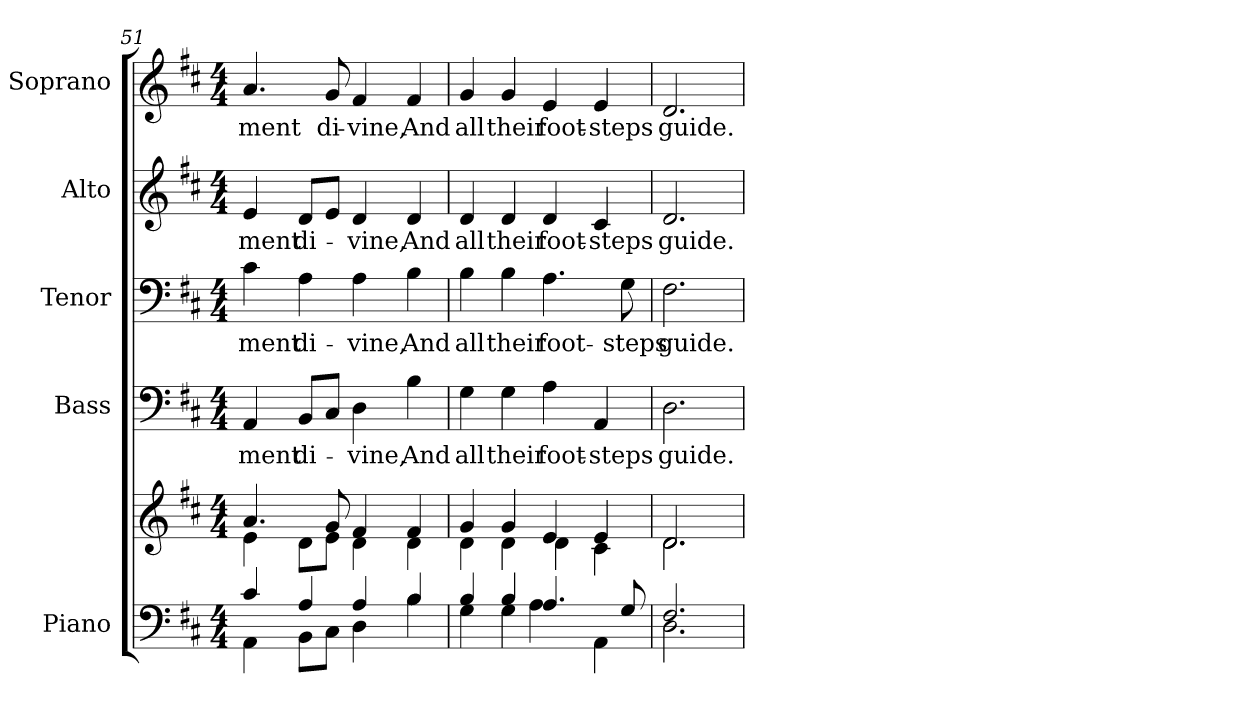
**kern	**kern	**kern	**text	**kern	**text	**kern	**text	**kern	**text
*part5	*part5	*part4	*part4	*part3	*part3	*part2	*part2	*part1	*part1
*staff6	*staff5	*staff4	*staff4	*staff3	*staff3	*staff2	*staff2	*staff1	*staff1
*I"Piano	*	*I"Bass	*	*I"Tenor	*	*I"Alto	*	*I"Soprano	*
*I'Pno.	*	*I'B.	*	*I'T.	*	*I'A.	*	*I'S.	*
!!LO:PB:g=z
*clefF4	*clefG2	*clefF4	*	*clefF4	*	*clefG2	*	*clefG2	*
*k[f#c#]	*k[f#c#]	*k[f#c#]	*	*k[f#c#]	*	*k[f#c#]	*	*k[f#c#]	*
*D:	*D:	*D:	*	*D:	*	*D:	*	*D:	*
*M4/4	*M4/4	*M4/4	*	*M4/4	*	*M4/4	*	*M4/4	*
=51	=51	=51	=51	=51	=51	=51	=51	=51	=51
*^	*^	*	*	*	*	*	*	*	*
!	!	!	!	!	!LO:LY:b:color=#000000	!	!	!	!	!	!
!	!	!	!	!	!	!	!LO:LY:b:color=#000000	!	!	!	!
!	!	!	!	!	!	!	!	!	!LO:LY:b:color=#000000	!	!
!	!	!	!	!	!	!	!	!	!	!	!LO:LY:b:color=#000000
4c#i/	4AAi\	4.ai/	4ei\	4AAi/	-ment	4c#i\	-ment	4ei/	-ment	4.ai/	-ment
!	!	!	!	!	!LO:LY:b:color=#000000	!	!	!	!	!	!
!	!	!	!	!	!	!	!LO:LY:b:color=#000000	!	!	!	!
!	!	!	!	!	!	!	!	!	!LO:LY:b:color=#000000	!	!
4Ai/	8BBi\L	.	8di\L	8BBi/L	di-	4Ai\	di-	8di/L	di-	.	.
!	!	!	!	!	!	!	!	!	!	!	!LO:LY:b:color=#000000
.	8C#i\J	8gi/	8ei\J	8C#i/J	.	.	.	8ei/J	.	8gi/	di-
!	!	!	!	!	!LO:LY:b:color=#000000	!	!	!	!	!	!
!	!	!	!	!	!	!	!LO:LY:b:color=#000000	!	!	!	!
!	!	!	!	!	!	!	!	!	!LO:LY:b:color=#000000	!	!
!	!	!	!	!	!	!	!	!	!	!	!LO:LY:b:color=#000000
4Ai/	4Di\	4f#i/	4di\	4Di\	-vine,	4Ai\	-vine,	4di/	-vine,	4f#i/	-vine,
!	!	!	!	!	!LO:LY:b:color=#000000	!	!	!	!	!	!
!	!	!	!	!	!	!	!LO:LY:b:color=#000000	!	!	!	!
!	!	!	!	!	!	!	!	!	!LO:LY:b:color=#000000	!	!
!	!	!	!	!	!	!	!	!	!	!	!LO:LY:b:color=#000000
4Bi/	4Bi\	4f#i/	4di\	4Bi\	And	4Bi\	And	4di/	And	4f#i/	And
=52	=52	=52	=52	=52	=52	=52	=52	=52	=52	=52	=52
!	!	!	!	!	!LO:LY:b:color=#000000	!	!	!	!	!	!
!	!	!	!	!	!	!	!LO:LY:b:color=#000000	!	!	!	!
!	!	!	!	!	!	!	!	!	!LO:LY:b:color=#000000	!	!
!	!	!	!	!	!	!	!	!	!	!	!LO:LY:b:color=#000000
4Bi/	4Gi\	4gi/	4di\	4Gi\	all	4Bi\	all	4di/	all	4gi/	all
!	!	!	!	!	!LO:LY:b:color=#000000	!	!	!	!	!	!
!	!	!	!	!	!	!	!LO:LY:b:color=#000000	!	!	!	!
!	!	!	!	!	!	!	!	!	!LO:LY:b:color=#000000	!	!
!	!	!	!	!	!	!	!	!	!	!	!LO:LY:b:color=#000000
4Bi/	4Gi\	4gi/	4di\	4Gi\	their	4Bi\	their	4di/	their	4gi/	their
!	!	!	!	!	!LO:LY:b:color=#000000	!	!	!	!	!	!
!	!	!	!	!	!	!	!LO:LY:b:color=#000000	!	!	!	!
!	!	!	!	!	!	!	!	!	!LO:LY:b:color=#000000	!	!
!	!	!	!	!	!	!	!	!	!	!	!LO:LY:b:color=#000000
4.Ai/	4Ai\	4ei/	4di\	4Ai\	foot-	4.Ai\	foot-	4di/	foot-	4ei/	foot-
!	!	!	!	!	!LO:LY:b:color=#000000	!	!	!	!	!	!
!	!	!	!	!	!	!	!	!	!LO:LY:b:color=#000000	!	!
!	!	!	!	!	!	!	!	!	!	!	!LO:LY:b:color=#000000
.	4AAi\	4ei/	4c#i\	4AAi/	-steps	.	.	4c#i/	-steps	4ei/	-steps
!	!	!	!	!	!	!	!LO:LY:b:color=#000000	!	!	!	!
8Gi/	.	.	.	.	.	8Gi\	-steps	.	.	.	.
!!LO:PB:g=z
=53	=53	=53	=53	=53	=53	=53	=53	=53	=53	=53	=53
!	!	!	!	!	!LO:LY:b:color=#000000	!	!	!	!	!	!
!	!	!	!	!	!	!	!LO:LY:b:color=#000000	!	!	!	!
!	!	!	!	!	!	!	!	!	!LO:LY:b:color=#000000	!	!
!	!	!	!	!	!	!	!	!	!	!	!LO:LY:b:color=#000000
2.F#i/	2.Di\	2.di/	2.di\	2.Di\	guide.	2.F#i\	guide.	2.di/	guide.	2.di/	guide.
*v	*v	*	*	*	*	*	*	*	*	*	*
*	*v	*v	*	*	*	*	*	*	*	*
=	=	=	=	=	=	=	=	=	=
*-	*-	*-	*-	*-	*-	*-	*-	*-	*-
